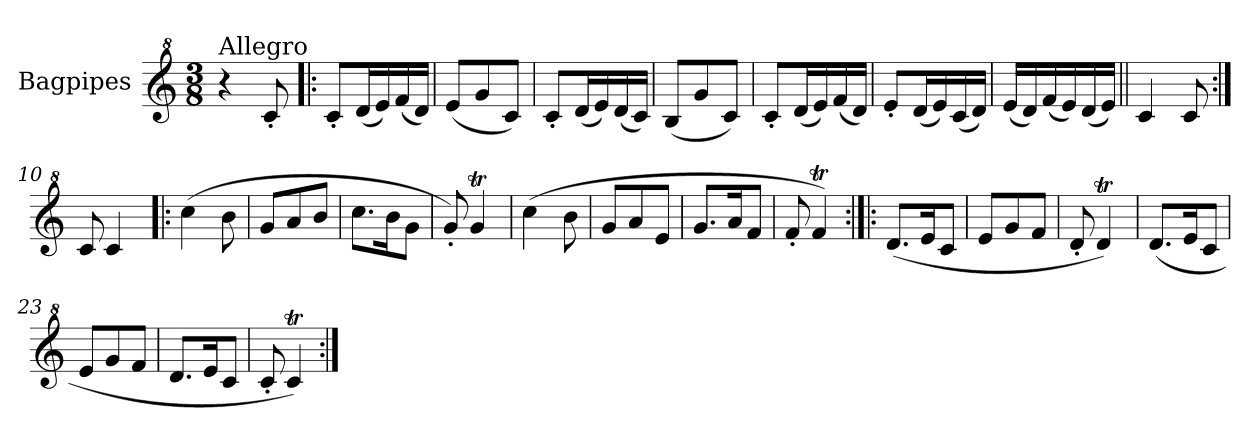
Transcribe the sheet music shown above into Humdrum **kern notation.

**kern
*part1
*staff1
*I"Bagpipes
*I'Bag
*clefG^2
*k[]
*C:
*M3/8
=1
!LO:TX:a:t=Allegro
4r
8cc'/
=2!|:
8cc'/L
(16dd/L
16ee/)
(16ff/
16dd/JJ)
=3
(8ee/L
8gg/
8cc/J)
=4
8cc'/L
(16dd/L
16ee/)
(16dd/
16cc/JJ)
=5
(8b/L
8gg/
8cc/J)
=6
8cc'/L
(16dd/L
16ee/)
(16ff/
16dd/JJ)
=7
8ee'/L
(16dd/L
16ee/)
(16cc/
16dd/JJ)
=8
(16ee/LL
16dd/)
(16ff/
16ee/)
(16dd/
16ee/JJ)
!!LO:LB:g=z
=9||
4cc/
8cc/
=10:|!
8cc/
4cc/
=11!|:
(4ccc\
8bb\
=12
8gg/L
8aa/
8bb/J
=13
8.ccc\L
16bb\K
8gg\J
=14
8gg'/)
4ggT/
=15
(4ccc\
8bb\
=16
8gg/L
8aa/
8ee/J
=17
8.gg/L
16aa/K
8ff/J
=18
8ff'/
4ffT/)
=19:|!|:
(8.dd/L
16ee/K
8cc/J
!!LO:LB:g=z
=20
8ee/L
8gg/
8ff/J
=21
8dd'/
4ddT/)
=22
(8.dd/L
16ee/K
8cc/J
=23
8ee/L
8gg/
8ff/J
=24
8.dd/L
16ee/K
8cc/J
=25
8cc'/
4ccT/)
=:|!
*-
